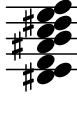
\version "2.20.0"

\paper{
  paper-width = 13
  paper-height = 30

  top-margin = 0
  bottom-margin = 0
  left-margin = 1
  right-margin = 1
  
  top-system-spacing  = 
  #' (
       (minimum-distance 0)
       (padding -50)
       (stretchability 0)
       )
 
  system-system-spacing =
  #'((basic-distance . 15)  %this controls space between lines default = 12
      (minimum-distance . 8)
      (padding . 1)
      (stretchability . 60)) 

}

\book {

  \header {
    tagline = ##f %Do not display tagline
 }

  \score {

    <<

      \override Score.BarNumber.break-visibility = ##(#f #f #f) %The order of the three values is end of line visible, middle of line visible, beginning of line visible.

      \new Staff \with {
        \omit TimeSignature
        \omit BarLine
        \omit Clef
        \omit KeySignature
        \override StaffSymbol.thickness = #1 %thickness of stafflines, ledger lines, and stems
        % \accidentalStyle dodecaphonic  modern modern-cautionary neo-modern default http://lilypond.org/doc/v2.18/Documentation/notation/displaying-pitches#automatic-accidentals
      }

      {
        \time 3/4
        \override TupletBracket.bracket-visibility = ##t
        \override TupletNumber.visibility = ##f
        %\once \override TupletNumber #'text = "7:4"
        %\set tupletFullLength = ##t %http://lilypond.org/doc/v2.19/Documentation/snippets/rhythms
        
        \override NoteHead.font-size = #-1.25
        
        
       % \override Stem.details.beamed-lengths = #'(7)
       % \override Stem.details.lengths = #'(7)
       
        \override Stem.details.beamed-lengths = #'(0)
        \override Stem.details.lengths = #'(0)
        
        % \override NoteColumn.accent-skip = ##t
        
        \override Accidental.font-size = -4 
        
        % Notes Only, No Staff
        %     \stopStaff
        %         \override NoteHead.transparent = ##t
        %         \override NoteHead.no-ledgers = ##t 
        %         \override Script.transparent = ##t
        %         \override Stem.transparent = ##t  
        %         \override TupletBracket.bracket-visibility = ##f
        %         \override TupletNumber.transparent = ##t
        %         \override Staff.Clef.transparent =##t
        %         \override Staff.BarLine.transparent =##t

        % To Restart Staff After Stopping Staff
        %    \startStaff
        %         \override NoteHead.transparent = ##f
        %         \override NoteHead.no-ledgers = ##f
        %         \override Script.transparent = #f
        %         \override Stem.transparent = ##f
        %         \override TupletBracket.bracket-visibility = ##t
        %         \override TupletNumber.transparent = ##f
        %         \override Staff.Clef.transparent =##f
        %         \override Staff.BarLine.transparent =##f
        
        % Repeats        
        %       \repeat volta 2{
        %          a4 a a a    a a a a    a a a a    a a a a
        %         }         
        
        
        <<dis'4 e' f'  ais' b' c''  dis'' e'' f''>>  
       
        
        
      
        
        %           e'4 %quarter
        %           fis'4 %quarter sharp
        %           c'4 %quarter 1 ledger on
        %           cis'4 %quarter sharp 1 ledger on
        %           
        %           a4 %quarter 2 ledger on
        %           g4 %quarter 2 ledger below
        %           gis4 %quarter sharp 2 ledger below 
        %           r4 %rest
        %           
        %           r8 [e'8]%8thR-8th
        %           r8 [fis'8] %8thR-8th sharp
        %           r8 [c'8] %8thR-8th 1 ledger on
        %           r8 [cis'8] %8thR-8th sharp 1 ledger on
        %           
        %           r8 [a8] %8thR-8th 2 ledger on
        %           r8 [g8] %8thR-8th 2 ledger below
        %           r8 [gis8] %8thR-8th sharp 2 ledger below
        %           r8 [e'16 e']% 8thR-16th-16th

        % 
        %           r8 [fis'16 fis']% 8thR-16th-16th sharp
        %           r8 [c'16 c']% 8thR-16th-16th 1 ledger on
        %           r8 [cis'16 cis']% 8thR-16th-16th sharp 1 ledger on
        %           r8 [a16 a]% 8thR-16th-16th 2 ledgers on
        % 
        %           r8 [g16 g]% 8thR-16th-16th 2 ledgers below
        %           r8 [gis16 gis]% 8thR-16th-16th sharp 2 ledgers below
        %           e'16 [e' r8] % 16th-16th-8thR
        %           fis'16 [fis' r8] % 16th-16th-8thR sharp
        % 
        %           c'16 [c' r8] % 16th-16th-8thR 1 ledger on
        %           cis'16 [cis' r8] % 16th-16th-8thR sharp 1 ledger on
        %           a16 [a r8] % 16th-16th-8thR 2 ledgers on
        %           g16 [g r8] % 16th-16th-8thR 2 ledgers below
        % 
        %           gis16 [gis] r8 % 16th-16th-8thR sharp 2 ledgers below
        %           r8. [e'16]  % Dt8thR-16th
        %           r8. [fis'16]  % Dt8thR-16th sharp
        %           r8. [c'16]  % Dt8thR-16th 1 ledger on
        %           
        % 
        %           r8. [cis'16]  % Dt8thR-16th sharp 1 ledger on
        %           r8. [a16]  % Dt8thR-16th sharp 2 ledgers on
        %           r8. [g16]  % Dt8thR-16th  2 ledgers below
        %           r8. [gis16]  % Dt8thR-16th sharp 2 ledgers below
        %           
        %           \tuplet 3/2 {e'8 e'e'} % Triplet
        %           \tuplet 3/2 {fis'8 fis'fis'} % Triplet sharp
        %           \tuplet 3/2 {c'8 c'c'} % Triplet 1 ledger on
        %           \tuplet 3/2 {cis'8 cis'cis'} % Triplet sharp 1 ledger on
        %           
        %           \tuplet 3/2 {a8 a a} % Triplet 2 ledgers on
        %           \tuplet 3/2 {g8 g g} % Triplet 2 ledgers below
        %           \tuplet 3/2 {gis8 gis gis} % Triplet sharp 2 ledgers below
        %           e'16 e'e'e' % Quadruplet
        %           
        %           fis'16 fis' fis' fis' % Quadruplet sharp
        %           c'16 c' c' c' % Quadruplet 1 ledger on
        %           cis'16 cis' cis' cis' % Quadruplet sharp 1 ledger on
        %           a16 a a a % Quadruplet  2 ledgers on
        %           
        
        %    g16 g g g % Quadruplet 2 ledgers below
        %           gis16 gis gis gis % Quadruplet sharp 2 ledgers below
        %            \tuplet 5/4 {e'16 e' e' e' e'} % Quintuplet
        %            \tuplet 5/4 {fis'16 fis' fis' fis' fis'} % Quintuplet sharp
        %          
        %            \tuplet 5/4 {c'16 c' c' c' c'} % Quintuplet 1 ledger on
        %            \tuplet 5/4 {cis'16 cis' cis' cis' cis'} % Quintuplet sharp 1 ledger on
        %            \tuplet 5/4 {a16 a a a a} % Quintuplet 2 ledgers on
        %            \tuplet 5/4 {g16 g g g g} % Quintuplet 2 ledgers below
        %            
        %            \tuplet 5/4 {gis16 gis gis gis gis} % Quintuplet sharp 2 ledgers below
        %            c'4c'c'c' c'c'c'
        
        %  c'16c'c'c'  
        %           c'4        
        %           \tuplet 5/4 {c'''16\hide-> c'''c'''c'''c'''}       
        %           \tuplet 5/4 {f16\hide-> f f f f} 
        %           
        %           c'4  
        %           c'4 
        %           \tuplet 5/4 {    f16\hide-> f f f f }            
        %           \tuplet 5/4 {c'''16\hide-> c'''c'''c'''c'''}  
        
        
        
        
        
        
        
        
      }

    >>

    \layout{
      \context {
        \Score
        proportionalNotationDuration = #(ly:make-moment 1/20) %smallest space quintuplet or 5*4
        %proportionalNotationDuration = #(ly:make-moment 1/28)
        %proportionalNotationDuration = #(ly:make-moment 1/8)
        %\override SpacingSpanner.uniform-stretching = ##t
        %  \override SpacingSpanner.strict-note-spacing = ##t
        %  \override SpacingSpanner.strict-grace-spacing = ##t
        \override Beam.breakable = ##t
        \override Glissando.breakable = ##t
        \override TextSpanner.breakable = ##t
        % \override NoteHead.no-ledgers = ##t 
      }

      indent = 0
      line-width = 35
     % #(layout-set-staff-size 20)
      #(layout-set-staff-size 30)
       \hide Stem
      %\hide NoteHead
      % \hide LedgerLineSpanner
      % \hide TupletNumber 
    }

    \midi{}

  }
}

